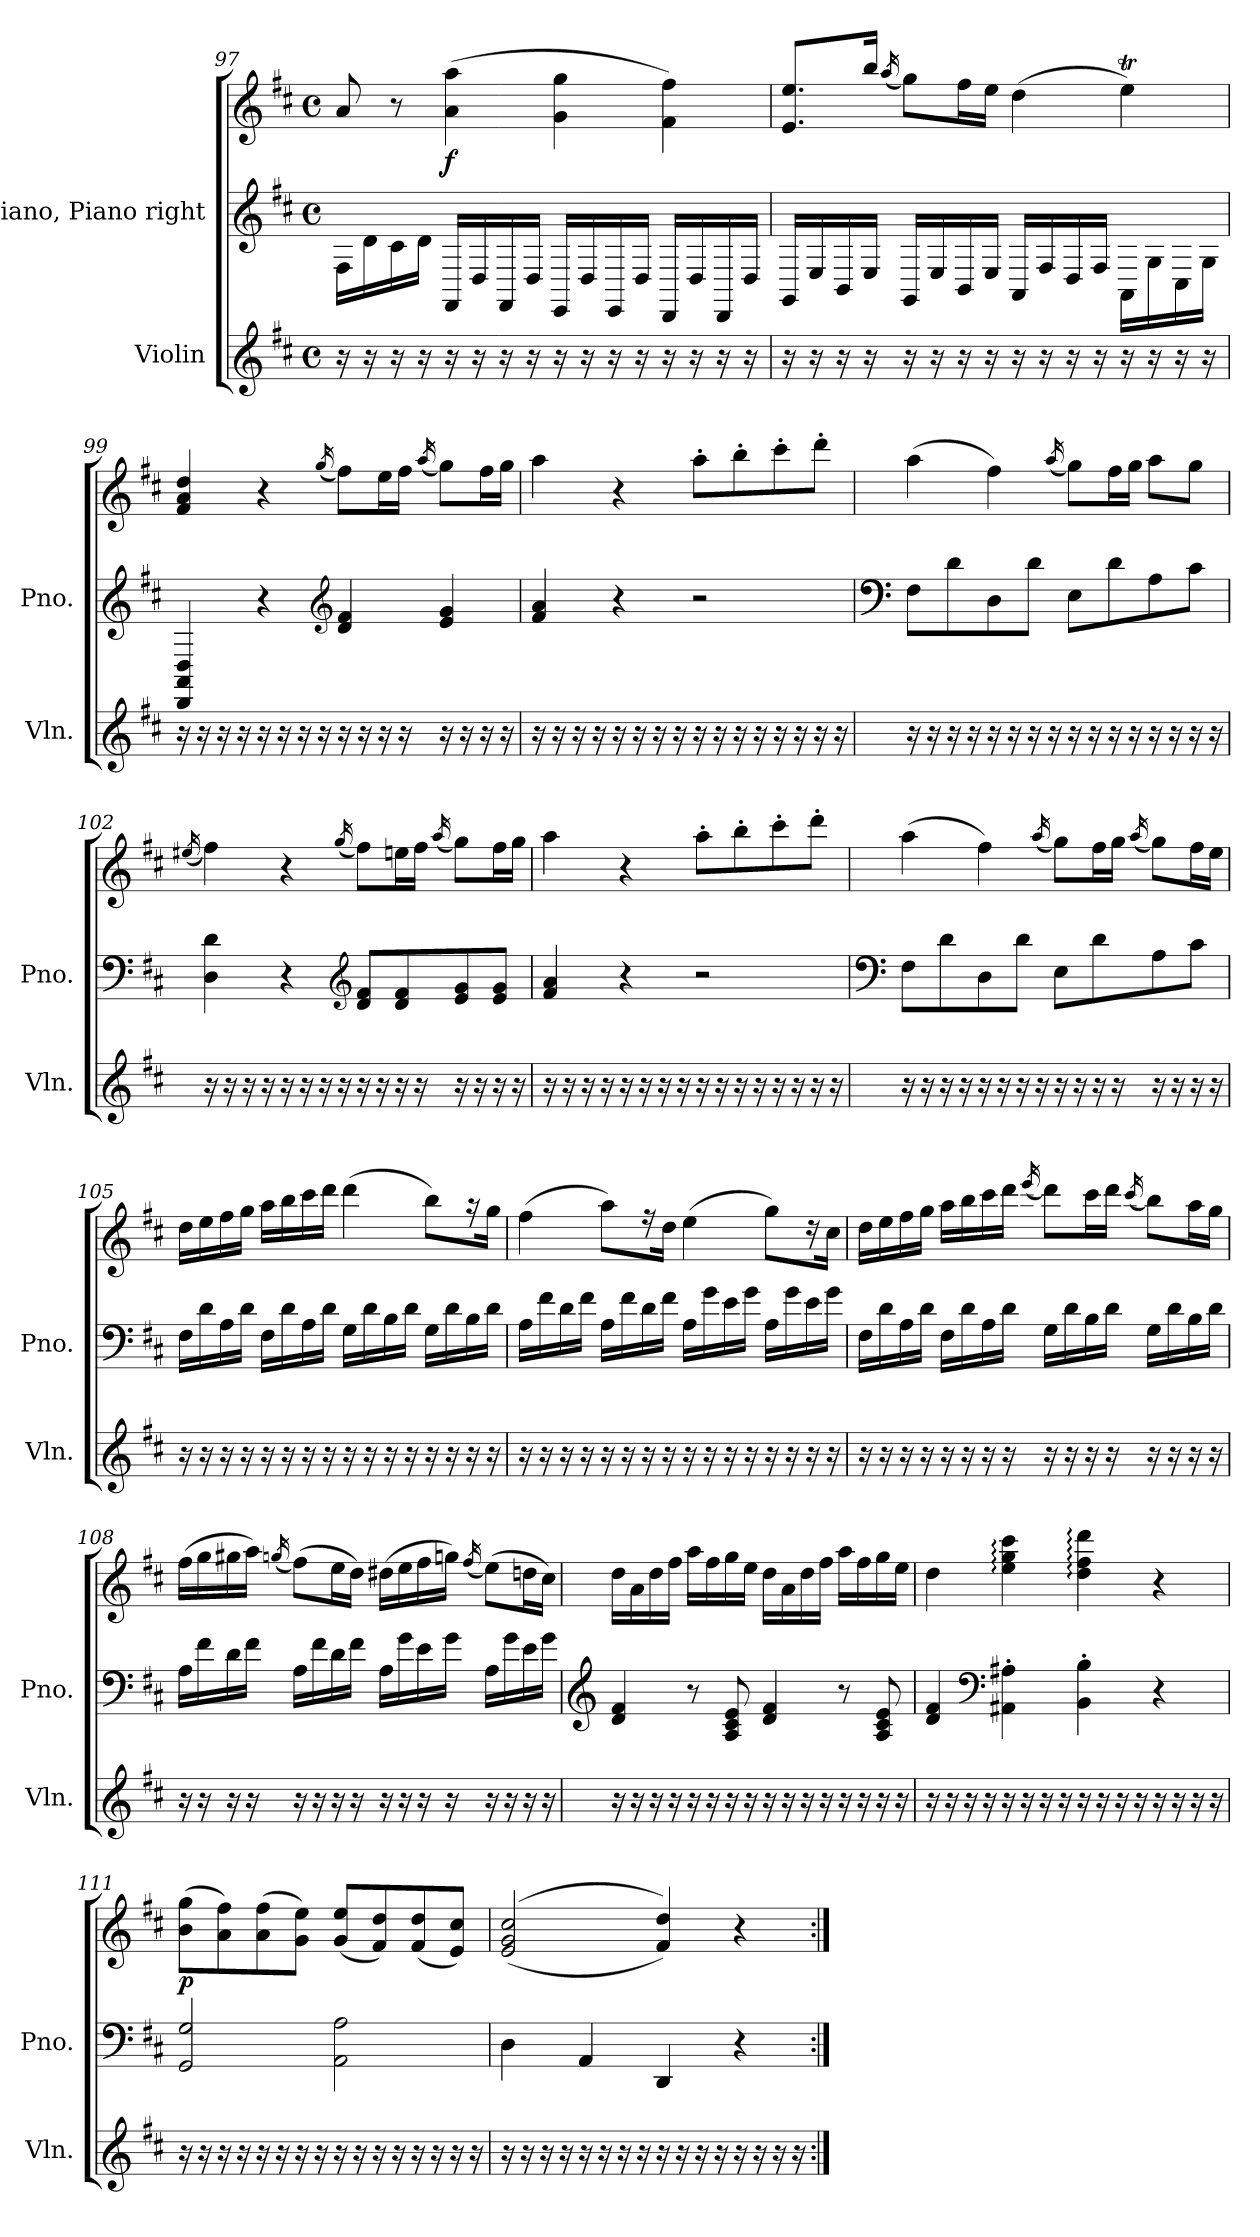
**kern	**kern	**kern	**dynam
*part2	*part1	*part1	*part1
*staff3	*staff2	*staff1	*staff1/2
*I"Violin	*I"Piano, Piano right	*	*
*I'Vln.	*I'Pno.	*	*
!!LO:LB:g=z
*clefG2	*clefG2	*clefG2	*
*k[f#c#]	*k[f#c#]	*k[f#c#]	*
*M4/4	*M4/4	*M4/4	*
*met(c)	*met(c)	*met(c)	*
=97	=97	=97	=97
16r	16F#\LL	8a/	.
16r	16d\	.	.
16r	16c#\	8r	.
16r	16d\JJ	.	.
!	!	!	!LO:DY:b
16r	16FF#/LL	(>4a\ 4aa\	f
16r	16D/	.	.
16r	16FF#/	.	.
16r	16D/JJ	.	.
16r	16EE/LL	4g\ 4gg\	.
16r	16D/	.	.
16r	16EE/	.	.
16r	16D/JJ	.	.
16r	16DD/LL	4f#\ 4ff#\)	.
16r	16D/	.	.
16r	16DD/	.	.
16r	16D/JJ	.	.
=98	=98	=98	=98
16r	16GG/LL	8.e/ 8.ee/L	.
16r	16E/	.	.
16r	16BB/	.	.
16r	16E/JJ	16bb/Jk	.
.	.	(<16qaa/	.
16r	16GG/LL	8gg\L)	.
16r	16E/	.	.
16r	16BB/	16ff#\L	.
16r	16E/JJ	16ee\JJ	.
16r	16AA/LL	(>4dd\	.
16r	16F#/	.	.
16r	16D/	.	.
16r	16F#/JJ	.	.
16r	16AA\LL	4eeT\)	.
16r	16G\	.	.
16r	16C#\	.	.
16r	16G\JJ	.	.
!!LO:LB:g=z
=99	=99	=99	=99
16r	4DD/ 4AA/ 4D/	4f#/ 4a/ 4dd/	.
16r	.	.	.
16r	.	.	.
16r	.	.	.
16r	4r	4r	.
16r	.	.	.
16r	.	.	.
16r	.	.	.
*	*clefG2	*	*
.	.	(<16qgg/	.
16r	4d/ 4f#/	8ff#\L)	.
16r	.	.	.
16r	.	16ee\L	.
16r	.	16ff#\JJ	.
.	.	(<16qaa/	.
16r	4e/ 4g/	8gg\L)	.
16r	.	.	.
16r	.	16ff#\L	.
16r	.	16gg\JJ	.
=100	=100	=100	=100
16r	4f#/ 4a/	4aa\	.
16r	.	.	.
16r	.	.	.
16r	.	.	.
16r	4r	4r	.
16r	.	.	.
16r	.	.	.
16r	.	.	.
16r	2r	8aa'\L	.
16r	.	.	.
16r	.	8bb'\	.
16r	.	.	.
16r	.	8ccc#'\	.
16r	.	.	.
16r	.	8ddd'\J	.
16r	.	.	.
!!LO:PB:g=z
=101	=101	=101	=101
*	*clefF4	*	*
16r	8F#\L	(>4aa\	.
16r	.	.	.
16r	8d\	.	.
16r	.	.	.
16r	8D\	4ff#\)	.
16r	.	.	.
16r	8d\J	.	.
16r	.	.	.
.	.	(<16qaa/	.
16r	8E\L	8gg\L)	.
16r	.	.	.
16r	8d\	16ff#\L	.
16r	.	16gg\JJ	.
16r	8A\	8aa\L	.
16r	.	.	.
16r	8c#\J	8gg\J	.
16r	.	.	.
=102	=102	=102	=102
.	.	(<16qee#X/	.
16r	4D\ 4d\	4ff#\)	.
16r	.	.	.
16r	.	.	.
16r	.	.	.
16r	4r	4r	.
16r	.	.	.
16r	.	.	.
16r	.	.	.
*	*clefG2	*	*
.	.	(<16qgg/	.
16r	8d/ 8f#/L	8ff#\L)	.
16r	.	.	.
16r	8d/ 8f#/	16een\L	.
16r	.	16ff#\JJ	.
.	.	(<16qaa/	.
16r	8e/ 8g/	8gg\L)	.
16r	.	.	.
16r	8e/ 8g/J	16ff#\L	.
16r	.	16gg\JJ	.
!!LO:LB:g=z
=103	=103	=103	=103
16r	4f#/ 4a/	4aa\	.
16r	.	.	.
16r	.	.	.
16r	.	.	.
16r	4r	4r	.
16r	.	.	.
16r	.	.	.
16r	.	.	.
16r	2r	8aa'\L	.
16r	.	.	.
16r	.	8bb'\	.
16r	.	.	.
16r	.	8ccc#'\	.
16r	.	.	.
16r	.	8ddd'\J	.
16r	.	.	.
=104	=104	=104	=104
*	*clefF4	*	*
16r	8F#\L	(>4aa\	.
16r	.	.	.
16r	8d\	.	.
16r	.	.	.
16r	8D\	4ff#\)	.
16r	.	.	.
16r	8d\J	.	.
16r	.	.	.
.	.	(<16qaa/	.
16r	8E\L	8gg\L)	.
16r	.	.	.
16r	8d\	16ff#\L	.
16r	.	16gg\JJ	.
.	.	(<16qaa/	.
16r	8A\	8gg\L)	.
16r	.	.	.
16r	8c#\J	16ff#\L	.
16r	.	16ee\JJ	.
!!LO:LB:g=z
=105	=105	=105	=105
16r	16F#\LL	16dd\LL	.
16r	16d\	16ee\	.
16r	16A\	16ff#\	.
16r	16d\JJ	16gg\JJ	.
16r	16F#\LL	16aa\LL	.
16r	16d\	16bb\	.
16r	16A\	16ccc#\	.
16r	16d\JJ	16ddd\JJ	.
16r	16G\LL	(>4ddd\	.
16r	16d\	.	.
16r	16B\	.	.
16r	16d\JJ	.	.
16r	16G\LL	8bb\L)	.
16r	16d\	.	.
16r	16B\	16r	.
16r	16d\JJ	16gg\Jk	.
=106	=106	=106	=106
16r	16A\LL	(>4ff#\	.
16r	16f#\	.	.
16r	16d\	.	.
16r	16f#\JJ	.	.
16r	16A\LL	8aa\L)	.
16r	16f#\	.	.
16r	16d\	16r	.
16r	16f#\JJ	16dd\Jk	.
16r	16A\LL	(>4ee\	.
16r	16g\	.	.
16r	16e\	.	.
16r	16g\JJ	.	.
16r	16A\LL	8gg\L)	.
16r	16g\	.	.
16r	16e\	16r	.
16r	16g\JJ	16cc#\Jk	.
!!LO:LB:g=z
=107	=107	=107	=107
16r	16F#\LL	16dd\LL	.
16r	16d\	16ee\	.
16r	16A\	16ff#\	.
16r	16d\JJ	16gg\JJ	.
16r	16F#\LL	16aa\LL	.
16r	16d\	16bb\	.
16r	16A\	16ccc#\	.
16r	16d\JJ	16ddd\JJ	.
.	.	(<16qeee/	.
16r	16G\LL	8ddd\L)	.
16r	16d\	.	.
16r	16B\	16ccc#\L	.
16r	16d\JJ	16ddd\JJ	.
.	.	(<16qccc#/	.
16r	16G\LL	8bb\L)	.
16r	16d\	.	.
16r	16B\	16aa\L	.
16r	16d\JJ	16gg\JJ	.
=108	=108	=108	=108
16r	16A\LL	(>16ff#\LL	.
16r	16f#\	16gg\	.
16r	16d\	16gg#X\	.
16r	16f#\JJ	16aa\JJ)	.
.	.	(<16qggn/	.
16r	16A\LL	(>8ff#\L)	.
16r	16f#\	.	.
16r	16d\	16ee\L	.
16r	16f#\JJ	16dd\JJ)	.
16r	16A\LL	(>16dd#X\LL	.
16r	16g\	16ee\	.
16r	16e\	16ff#\	.
16r	16g\JJ	16gg\JJ)	.
.	.	(<16qff#/	.
16r	16A\LL	(>8ee\L)	.
16r	16g\	.	.
16r	16e\	16ddn\L	.
16r	16g\JJ	16cc#\JJ)	.
!!LO:PB:g=z
=109	=109	=109	=109
*	*clefG2	*	*
16r	4d/ 4f#/	16dd\LL	.
16r	.	16a\	.
16r	.	16dd\	.
16r	.	16ff#\JJ	.
16r	8r	16aa\LL	.
16r	.	16ff#\	.
16r	8A/ 8c#/ 8e/	16gg\	.
16r	.	16ee\JJ	.
16r	4d/ 4f#/	16dd\LL	.
16r	.	16a\	.
16r	.	16dd\	.
16r	.	16ff#\JJ	.
16r	8r	16aa\LL	.
16r	.	16ff#\	.
16r	8A/ 8c#/ 8e/	16gg\	.
16r	.	16ee\JJ	.
=110	=110	=110	=110
16r	4d/ 4f#/	4dd\	.
16r	.	.	.
16r	.	.	.
16r	.	.	.
*	*clefF4	*	*
16r	4AA#X\' 4A#X\'	4ee\: 4gg\: 4ccc#\:	.
16r	.	.	.
16r	.	.	.
16r	.	.	.
16r	4BB\' 4B\'	4dd\: 4ff#\: 4ddd\:	.
16r	.	.	.
16r	.	.	.
16r	.	.	.
16r	4r	4r	.
16r	.	.	.
16r	.	.	.
16r	.	.	.
!!LO:LB:g=z
=111	=111	=111	=111
!	!	!	!LO:DY:b
16r	2GG/ 2G/	(>8b\ 8gg\L	p
16r	.	.	.
16r	.	8a\ 8ff#\)	.
16r	.	.	.
16r	.	(>8a\ 8ff#\	.
16r	.	.	.
16r	.	8g\ 8ee\J)	.
16r	.	.	.
16r	2AA\ 2A\	(<8g/ 8ee/L	.
16r	.	.	.
16r	.	8f#/ 8dd/)	.
16r	.	.	.
16r	.	(<8f#/ 8dd/	.
16r	.	.	.
16r	.	8e/ 8cc#/J)	.
16r	.	.	.
=112	=112	=112	=112
16r	4D\	(<(>2e/ 2g/ 2cc#/	.
16r	.	.	.
16r	.	.	.
16r	.	.	.
16r	4AA/	.	.
16r	.	.	.
16r	.	.	.
16r	.	.	.
16r	4DD/	4f#/ 4dd/))	.
16r	.	.	.
16r	.	.	.
16r	.	.	.
16r	4r	4r	.
16r	.	.	.
16r	.	.	.
16r	.	.	.
=:|!	=:|!	=:|!	=:|!
*-	*-	*-	*-
